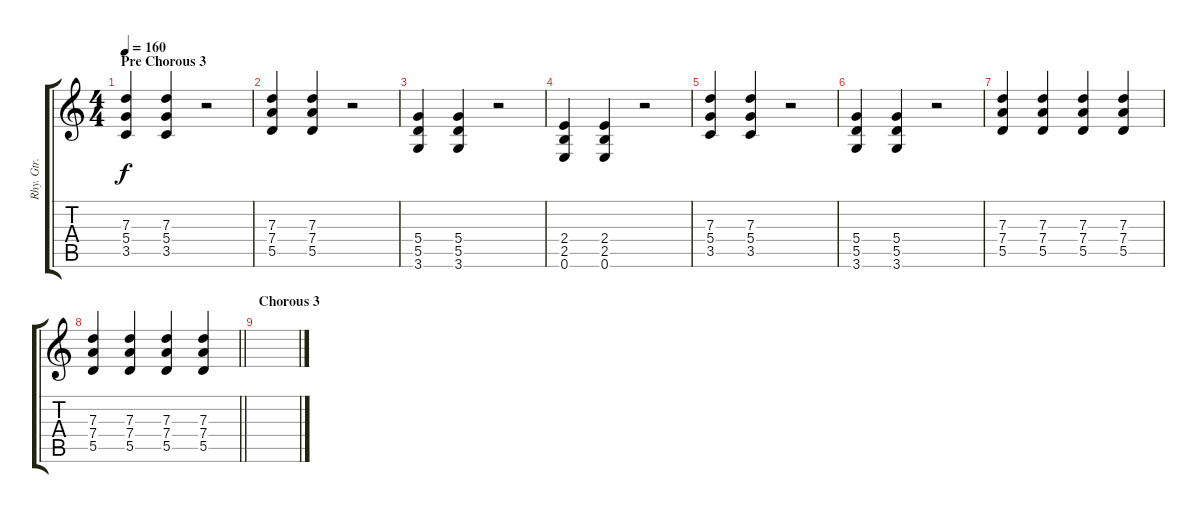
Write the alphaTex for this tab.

\track ("Rhy. Gtr. 2" "Rhy. Gtr. ") {instrument acousticguitarsteel}
\staff {score tabs}
\tuning (E4 B3 G3 D3 A2 E2) {hide}
\ts (4 4)
\section ("" "Pre Chorous 3")
\tempo 160
\clef g2
\ks c
(7.3 5.4 3.5).4{dy f volume 3} (7.3 5.4 3.5).4 r.2 |
(7.3 7.4 5.5).4 (7.3 7.4 5.5).4 r.2 |
(5.4 5.5 3.6).4 (5.4 5.5 3.6).4 r.2 |
(2.4 2.5 0.6).4 (2.4 2.5 0.6).4 r.2 |
(7.3 5.4 3.5).4 (7.3 5.4 3.5).4 r.2 |
(5.4 5.5 3.6).4 (5.4 5.5 3.6).4 r.2 |
(7.3 7.4 5.5).4 (7.3 7.4 5.5).4 (7.3 7.4 5.5).4 (7.3 7.4 5.5).4 |
\barLineRight lightlight
(7.3 7.4 5.5).4 (7.3 7.4 5.5).4 (7.3 7.4 5.5).4 (7.3 7.4 5.5).4 |
\section ("" "Chorous 3")
